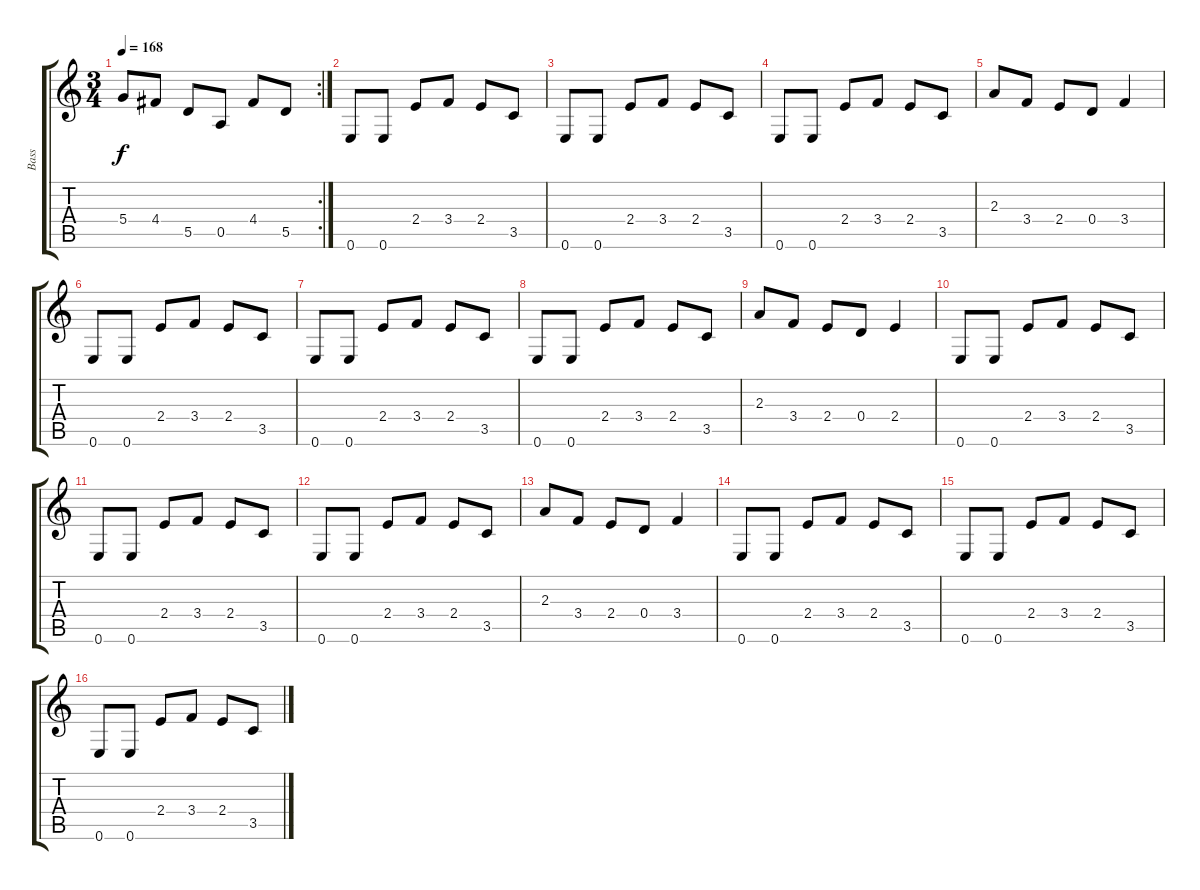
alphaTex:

\track ("Bass" "Bass") {instrument electricbasspick}
\staff {score tabs}
\tuning (E4 B3 G3 D3 A2 E2) {hide}
\rc 2
\ts (3 4)
\tempo 168
\clef g2
\ks c
5.4.8{dy f} 4.4.8 5.5.8 0.5.8 4.4.8 5.5.8 |
0.6.8 0.6.8 2.4.8 3.4.8 2.4.8 3.5.8 |
0.6.8 0.6.8 2.4.8 3.4.8 2.4.8 3.5.8 |
0.6.8 0.6.8 2.4.8 3.4.8 2.4.8 3.5.8 |
2.3.8 3.4.8 2.4.8 0.4.8 3.4.4 |
0.6.8 0.6.8 2.4.8 3.4.8 2.4.8 3.5.8 |
0.6.8 0.6.8 2.4.8 3.4.8 2.4.8 3.5.8 |
0.6.8 0.6.8 2.4.8 3.4.8 2.4.8 3.5.8 |
2.3.8 3.4.8 2.4.8 0.4.8 2.4.4 |
0.6.8 0.6.8 2.4.8 3.4.8 2.4.8 3.5.8 |
0.6.8 0.6.8 2.4.8 3.4.8 2.4.8 3.5.8 |
0.6.8 0.6.8 2.4.8 3.4.8 2.4.8 3.5.8 |
2.3.8 3.4.8 2.4.8 0.4.8 3.4.4 |
0.6.8 0.6.8 2.4.8 3.4.8 2.4.8 3.5.8 |
0.6.8 0.6.8 2.4.8 3.4.8 2.4.8 3.5.8 |
0.6.8 0.6.8 2.4.8 3.4.8 2.4.8 3.5.8
